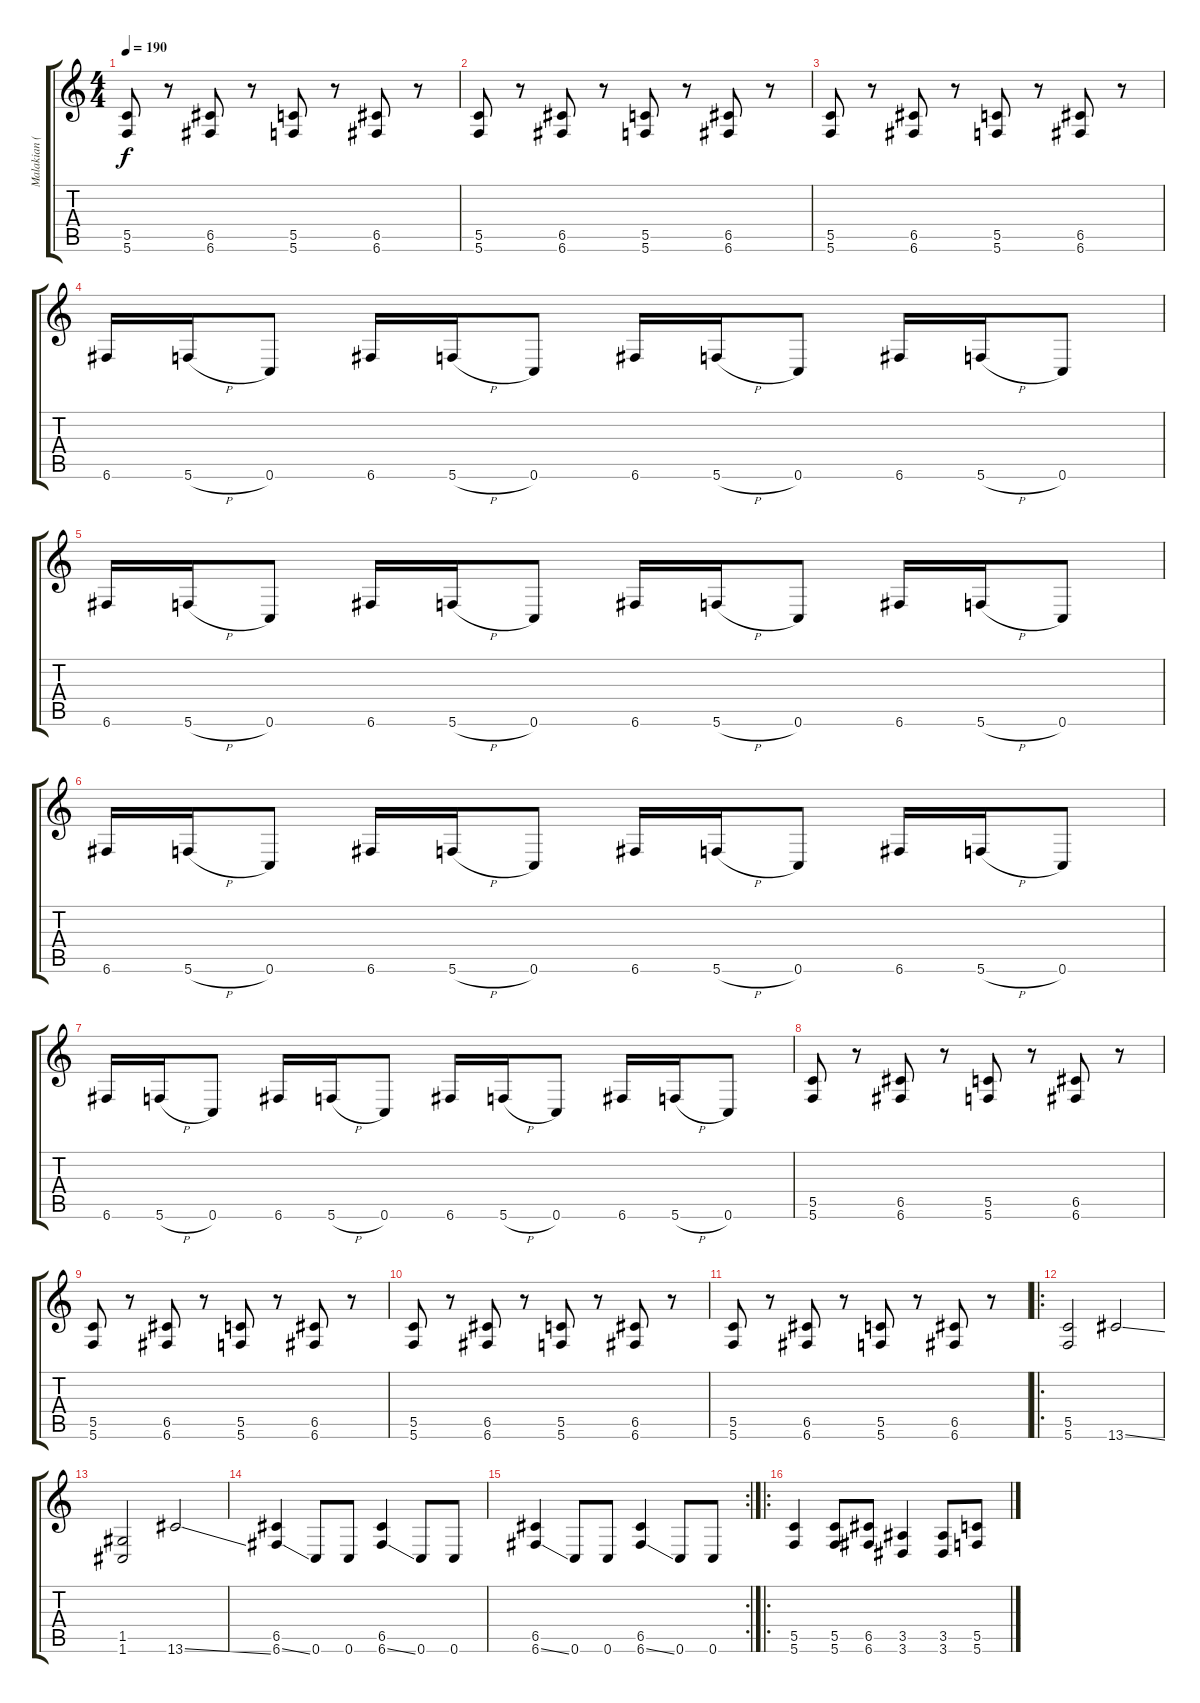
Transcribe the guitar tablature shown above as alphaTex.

\track ("Malakian (Dist.)" "Malakian (") {instrument distortionguitar}
\staff {score tabs}
\tuning (D4 A3 F3 C3 G2 C2) {hide}
\ts (4 4)
\tempo 190
\clef g2
\ks c
(5.5 5.6).8{dy f} r.8 (6.5 6.6).8 r.8 (5.5 5.6).8 r.8 (6.5 6.6).8 r.8 |
(5.5 5.6).8 r.8 (6.5 6.6).8 r.8 (5.5 5.6).8 r.8 (6.5 6.6).8 r.8 |
(5.5 5.6).8 r.8 (6.5 6.6).8 r.8 (5.5 5.6).8 r.8 (6.5 6.6).8 r.8 |
6.6.16 5.6{h}.16 0.6.8 6.6.16 5.6{h}.16 0.6.8 6.6.16 5.6{h}.16 0.6.8 6.6.16 5.6{h}.16 0.6.8 |
6.6.16 5.6{h}.16 0.6.8 6.6.16 5.6{h}.16 0.6.8 6.6.16 5.6{h}.16 0.6.8 6.6.16 5.6{h}.16 0.6.8 |
6.6.16 5.6{h}.16 0.6.8 6.6.16 5.6{h}.16 0.6.8 6.6.16 5.6{h}.16 0.6.8 6.6.16 5.6{h}.16 0.6.8 |
6.6.16 5.6{h}.16 0.6.8 6.6.16 5.6{h}.16 0.6.8 6.6.16 5.6{h}.16 0.6.8 6.6.16 5.6{h}.16 0.6.8 |
(5.5 5.6).8 r.8 (6.5 6.6).8 r.8 (5.5 5.6).8 r.8 (6.5 6.6).8 r.8 |
(5.5 5.6).8 r.8 (6.5 6.6).8 r.8 (5.5 5.6).8 r.8 (6.5 6.6).8 r.8 |
(5.5 5.6).8 r.8 (6.5 6.6).8 r.8 (5.5 5.6).8 r.8 (6.5 6.6).8 r.8 |
(5.5 5.6).8 r.8 (6.5 6.6).8 r.8 (5.5 5.6).8 r.8 (6.5 6.6).8 r.8 |
\ro
(5.5 5.6).2 13.6{ss}.2 |
(1.5 1.6).2 13.6{ss}.2 |
(6.5 6.6{ss}).4 0.6.8 0.6.8 (6.5 6.6{ss}).4 0.6.8 0.6.8 |
\rc 2
(6.5 6.6{ss}).4 0.6.8 0.6.8 (6.5 6.6{ss}).4 0.6.8 0.6.8 |
\ro
(5.5 5.6).4 (5.5 5.6).8 (6.5 6.6).8 (3.5 3.6).4 (3.5 3.6).8 (5.5 5.6).8
